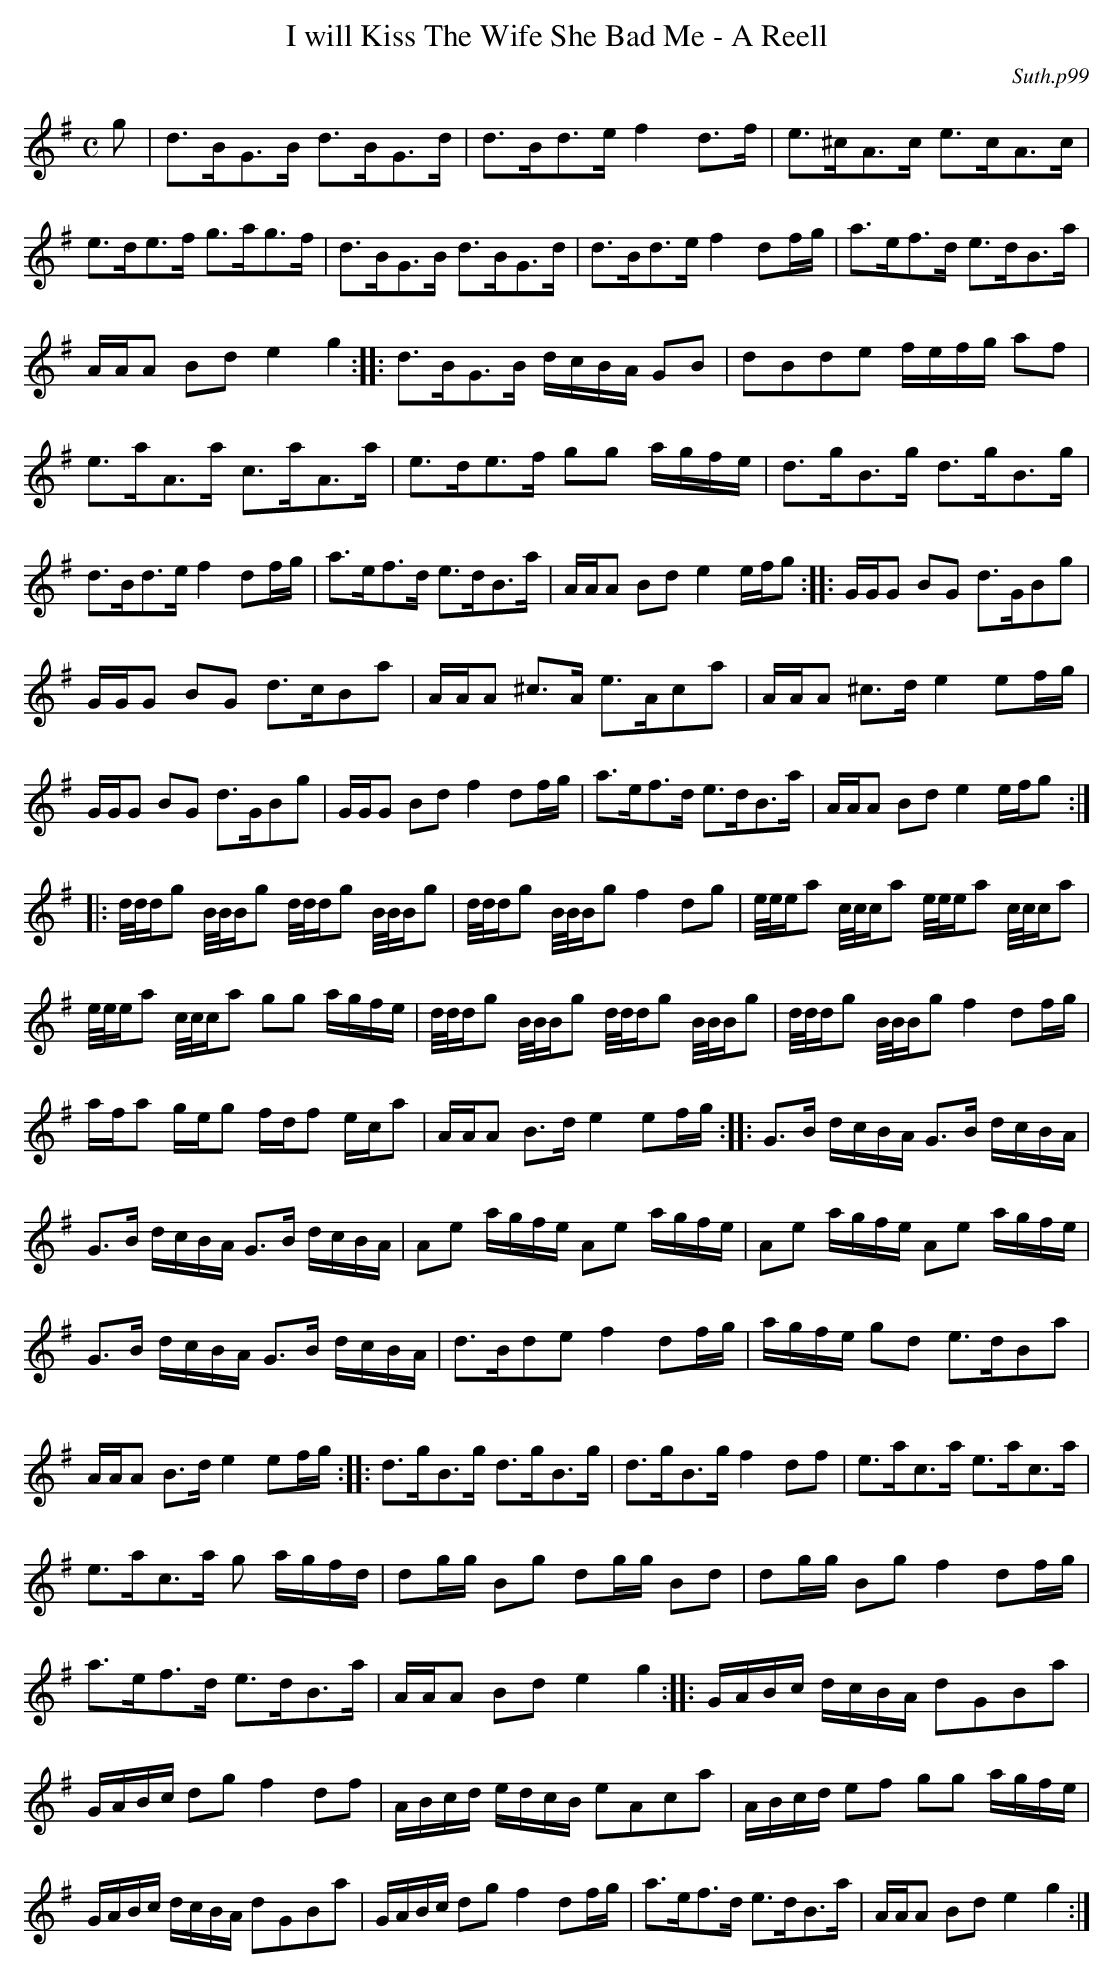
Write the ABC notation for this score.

X:1
T:I will Kiss The Wife She Bad Me - A Reell
C:Suth.p99
M:C
L:1/8
K:G
g|d>BG>B d>BG>d|d>Bd>ef2d>f|e>^cA>c e>cA>c|e>de>f g>ag>f|d>BG>B d>BG>d|d>Bd>ef2df/g/|a>ef>d e>dB>a|A/A/A Bd e2g2::\
d>BG>B d/c/B/A/ GB|dBde f/e/f/g/ af|e>aA>a c>aA>a|e>de>f gg a/g/f/e/|d>gB>g d>gB>g|d>Bd>ef2df/g/|a>ef>d e>dB>a|A/A/A Bd e2e/f/g::\
G/G/G BG d>GBg|G/G/G BG d>cBa|A/A/A ^c>A e>Aca|A/A/A ^c>de2 ef/g/|G/G/G BG d>GBg|G/G/G Bd f2df/g/|a>ef>d e>dB>a|A/A/A Bd e2e/f/g::\
d//d//d/g B//B//B/g d//d//d/g B//B//B/g|d//d//d/g B//B//B/g f2dg|e//e//e/a c//c//c/a e//e//e/a c//c//c/a|e//e//e/a c//c//c/a gg a/g/f/e/|d//d//d/g B//B//B/g d//d//d/g B//B//B/g|d//d//d/g B//B//B/g f2df/g/|a/f/a g/e/g f/d/f e/c/a|A/A/A B>de2ef/g/::\
G>B d/c/B/A/ G>B d/c/B/A/|G>B d/c/B/A/ G>B d/c/B/A/|Ae a/g/f/e/ Ae a/g/f/e/|Ae a/g/f/e/ Ae a/g/f/e/|G>B d/c/B/A/ G>B d/c/B/A/|d>Bdef2df/g/|a/g/f/e/ gd e>dBa|A/A/A B>de2ef/g/::\
d>gB>g d>gB>g|d>gB>g f2df|e>ac>a e>ac>a|e>ac>a g a/g/f/d/|dg/g/ Bg dg/g/ Bd|dg/g/ Bg f2df/g/|a>ef>d e>dB>a|A/A/A Bd e2g2::\
G/A/B/c/ d/c/B/A/ dGBa|G/A/B/c/ dgf2df|A/B/c/d/ e/d/c/B/ eAca|A/B/c/d/ ef gg a/g/f/e/|G/A/B/c/ d/c/B/A/ dGBa|G/A/B/c/ dgf2df/g/|a>ef>d e>dB>a|A/A/A Bd e2g2:|
